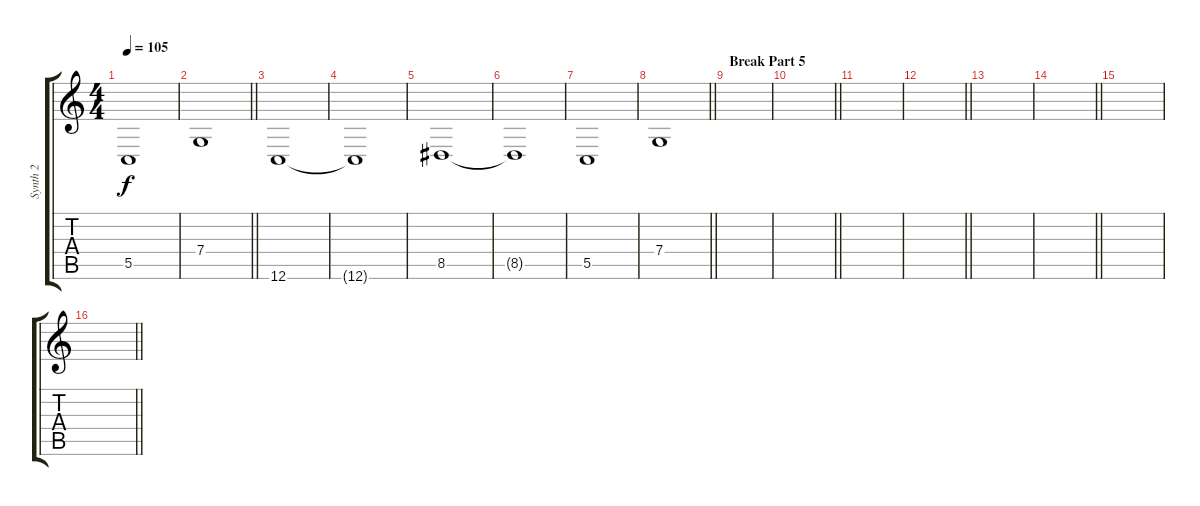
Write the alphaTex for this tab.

\track ("Synth 2" "Synth 2") {instrument altosax}
\staff {score tabs}
\tuning (D4 A3 F3 C3 G2 C2) {hide}
\ts (4 4)
\tempo 105
\clef g2
\ks c
5.5.1{dy f} |
\barLineRight lightlight
7.4.1 |
12.6.1 |
12.6{t}.1 |
8.5.1 |
8.5{t}.1 |
5.5.1 |
\barLineRight lightlight
7.4.1 |
\section ("" "Break Part 5")
|
\barLineRight lightlight
|
|
\barLineRight lightlight
|
|
\barLineRight lightlight
|
|
\barLineRight lightlight
